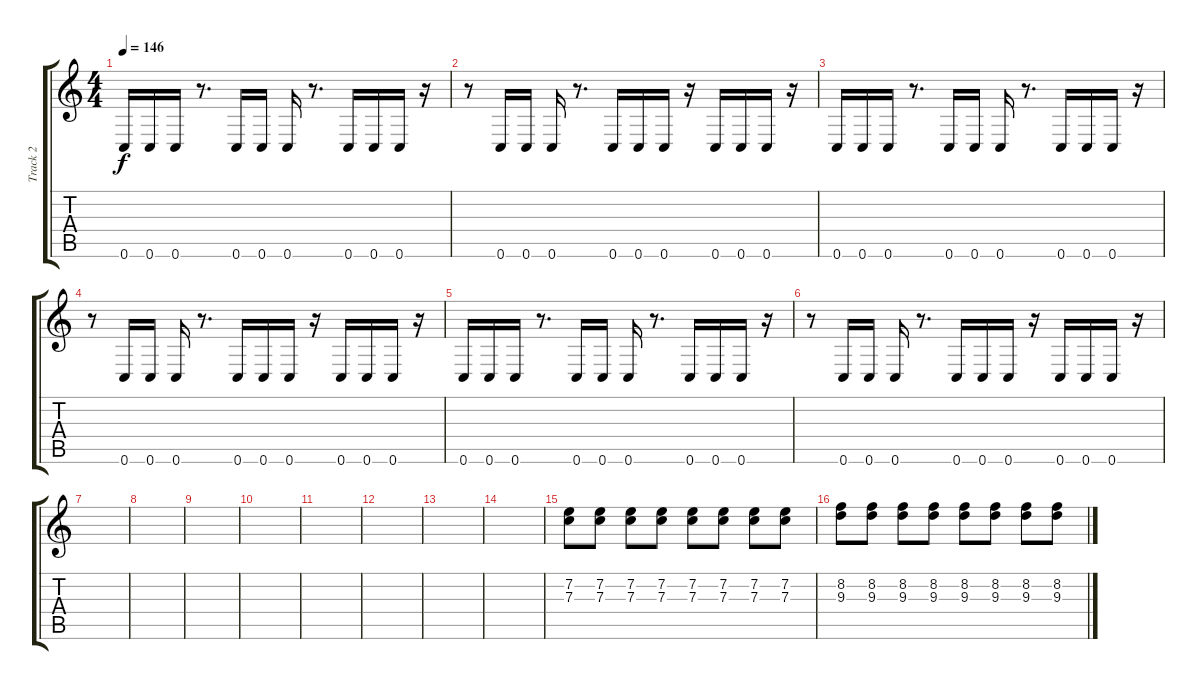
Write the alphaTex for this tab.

\track ("Track 2" "Track 2") {instrument distortionguitar bank 255}
\staff {score tabs}
\tuning (D4 A3 F3 C3 G2 C2) {hide}
\ts (4 4)
\tempo 146
\clef g2
\ks c
0.6.16{dy f} 0.6.16 0.6.16 r.8{d} 0.6.16 0.6.16 0.6.16 r.8{d} 0.6.16 0.6.16 0.6.16 r.16 |
r.8 0.6.16 0.6.16 0.6.16 r.8{d} 0.6.16 0.6.16 0.6.16 r.16 0.6.16 0.6.16 0.6.16 r.16 |
0.6.16 0.6.16 0.6.16 r.8{d} 0.6.16 0.6.16 0.6.16 r.8{d} 0.6.16 0.6.16 0.6.16 r.16 |
r.8 0.6.16 0.6.16 0.6.16 r.8{d} 0.6.16 0.6.16 0.6.16 r.16 0.6.16 0.6.16 0.6.16 r.16 |
0.6.16 0.6.16 0.6.16 r.8{d} 0.6.16 0.6.16 0.6.16 r.8{d} 0.6.16 0.6.16 0.6.16 r.16 |
r.8 0.6.16 0.6.16 0.6.16 r.8{d} 0.6.16 0.6.16 0.6.16 r.16 0.6.16 0.6.16 0.6.16 r.16 |
|
|
|
|
|
|
|
|
(7.2 7.3).8 (7.2 7.3).8 (7.2 7.3).8 (7.2 7.3).8 (7.2 7.3).8 (7.2 7.3).8 (7.2 7.3).8 (7.2 7.3).8 |
(8.2 9.3).8 (8.2 9.3).8 (8.2 9.3).8 (8.2 9.3).8 (8.2 9.3).8 (8.2 9.3).8 (8.2 9.3).8 (8.2 9.3).8
